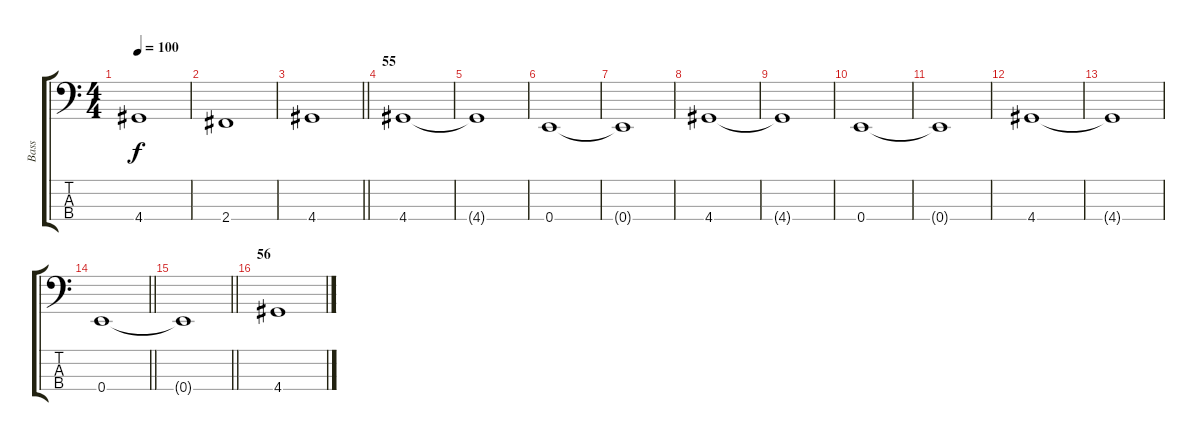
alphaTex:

\track ("Bass" "Bass") {instrument electricbassfinger}
\staff {score tabs}
\tuning (G2 D2 A1 E1) {hide}
\ts (4 4)
\tempo 100
\clef f4
\ks c
4.4{t}.1{dy f} |
2.4.1 |
\barLineRight lightlight
4.4.1 |
\section ("" "55")
4.4.1 |
4.4{t}.1 |
0.4.1 |
0.4{t}.1 |
4.4.1 |
4.4{t}.1 |
0.4.1 |
0.4{t}.1 |
4.4.1 |
4.4{t}.1 |
\barLineRight lightlight
0.4.1 |
\section ("" "")
\barLineRight lightlight
0.4{t}.1 |
\section ("" "56")
4.4.1
